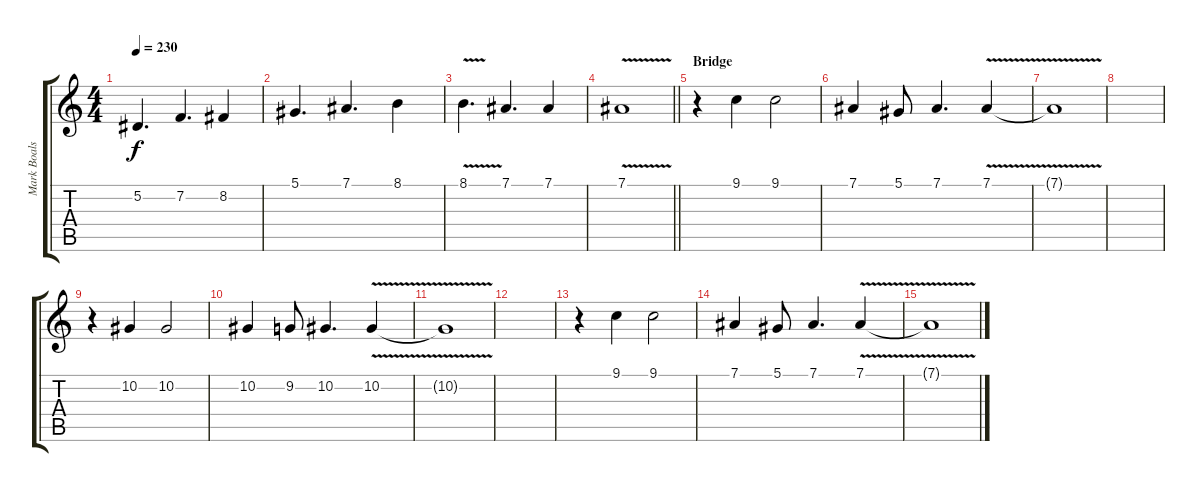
\track ("Mark Boals" "Mark Boals") {instrument lead2sawtooth}
\staff {score tabs}
\tuning (Eb4 Bb3 Gb3 Db3 Ab2 Eb2) {hide}
\ts (4 4)
\tempo 230
\clef g2
\ks c
5.2.4{d dy f} 7.2.4{d} 8.2.4 |
5.1.4{d} 7.1.4{d} 8.1.4 |
8.1{v}.4{d} 7.1.4{d} 7.1.4 |
\barLineRight lightlight
7.1{v}.1 |
\section ("" "Bridge")
r.4 9.1.4 9.1.2 |
7.1.4 5.1.8 7.1.4{d} 7.1{v}.4 |
7.1{t}.1 |
|
r.4 10.2.4 10.2.2 |
10.2.4 9.2.8 10.2.4{d} 10.2{v}.4 |
10.2{t}.1 |
|
r.4 9.1.4 9.1.2 |
7.1.4 5.1.8 7.1.4{d} 7.1{v}.4 |
7.1{t}.1
